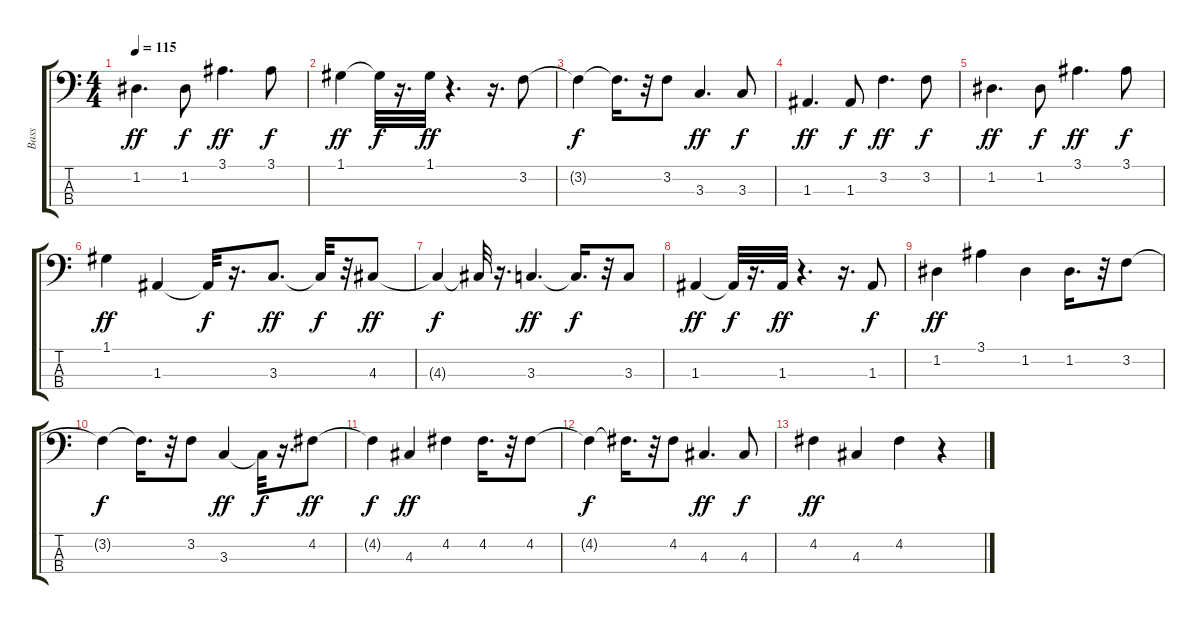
\track ("Bass" "Bass") {instrument acousticbass}
\staff {score tabs}
\tuning (G2 D2 A1 E1) {hide}
\ts (4 4)
\tempo 115
\clef f4
\ks c
1.2.4{d dy ff} 1.2.8{dy f} 3.1.4{d dy ff} 3.1.8{dy f} |
1.1.4{dy ff} 1.1{t}.32{dy f} r.16{d} 1.1.32{dy ff} r.4{d} r.16{d} 3.2.8 |
3.2{t}.4{dy f} 3.2{t}.16{d} r.32 3.2.8 3.3.4{d dy ff} 3.3.8{dy f} |
1.3.4{d dy ff} 1.3.8{dy f} 3.2.4{d dy ff} 3.2.8{dy f} |
1.2.4{d dy ff} 1.2.8{dy f} 3.1.4{d dy ff} 3.1.8{dy f} |
1.1.4{dy ff} 1.3.4 1.3{t}.32{dy f} r.16{d} 3.3.8{d dy ff} 3.3{t}.32{dy f} r.32 4.3.8{dy ff} |
4.3{t}.4{dy f} 4.3{t}.32 r.16{d} 3.3.4{d dy ff} 3.3{t}.16{d dy f} r.32 3.3.8 |
1.3.4{dy ff} 1.3{t}.32{dy f} r.16{d} 1.3.32{dy ff} r.4{d} r.16{d} 1.3.8{dy f} |
1.2.4{dy ff} 3.1.4 1.2.4 1.2.16{d} r.32 3.2.8 |
3.2{t}.4{dy f} 3.2{t}.16{d} r.32 3.2.8 3.3.4{dy ff} 3.3{t}.32{dy f} r.16{d} 4.2.8{dy ff} |
4.2{t}.4{dy f} 4.3.4{dy ff} 4.2.4 4.2.16{d} r.32 4.2.8 |
4.2{t}.4{dy f} 4.2{t}.16{d} r.32 4.2.8 4.3.4{d dy ff} 4.3.8{dy f} |
4.2.4{dy ff} 4.3.4 4.2.4 r.4
